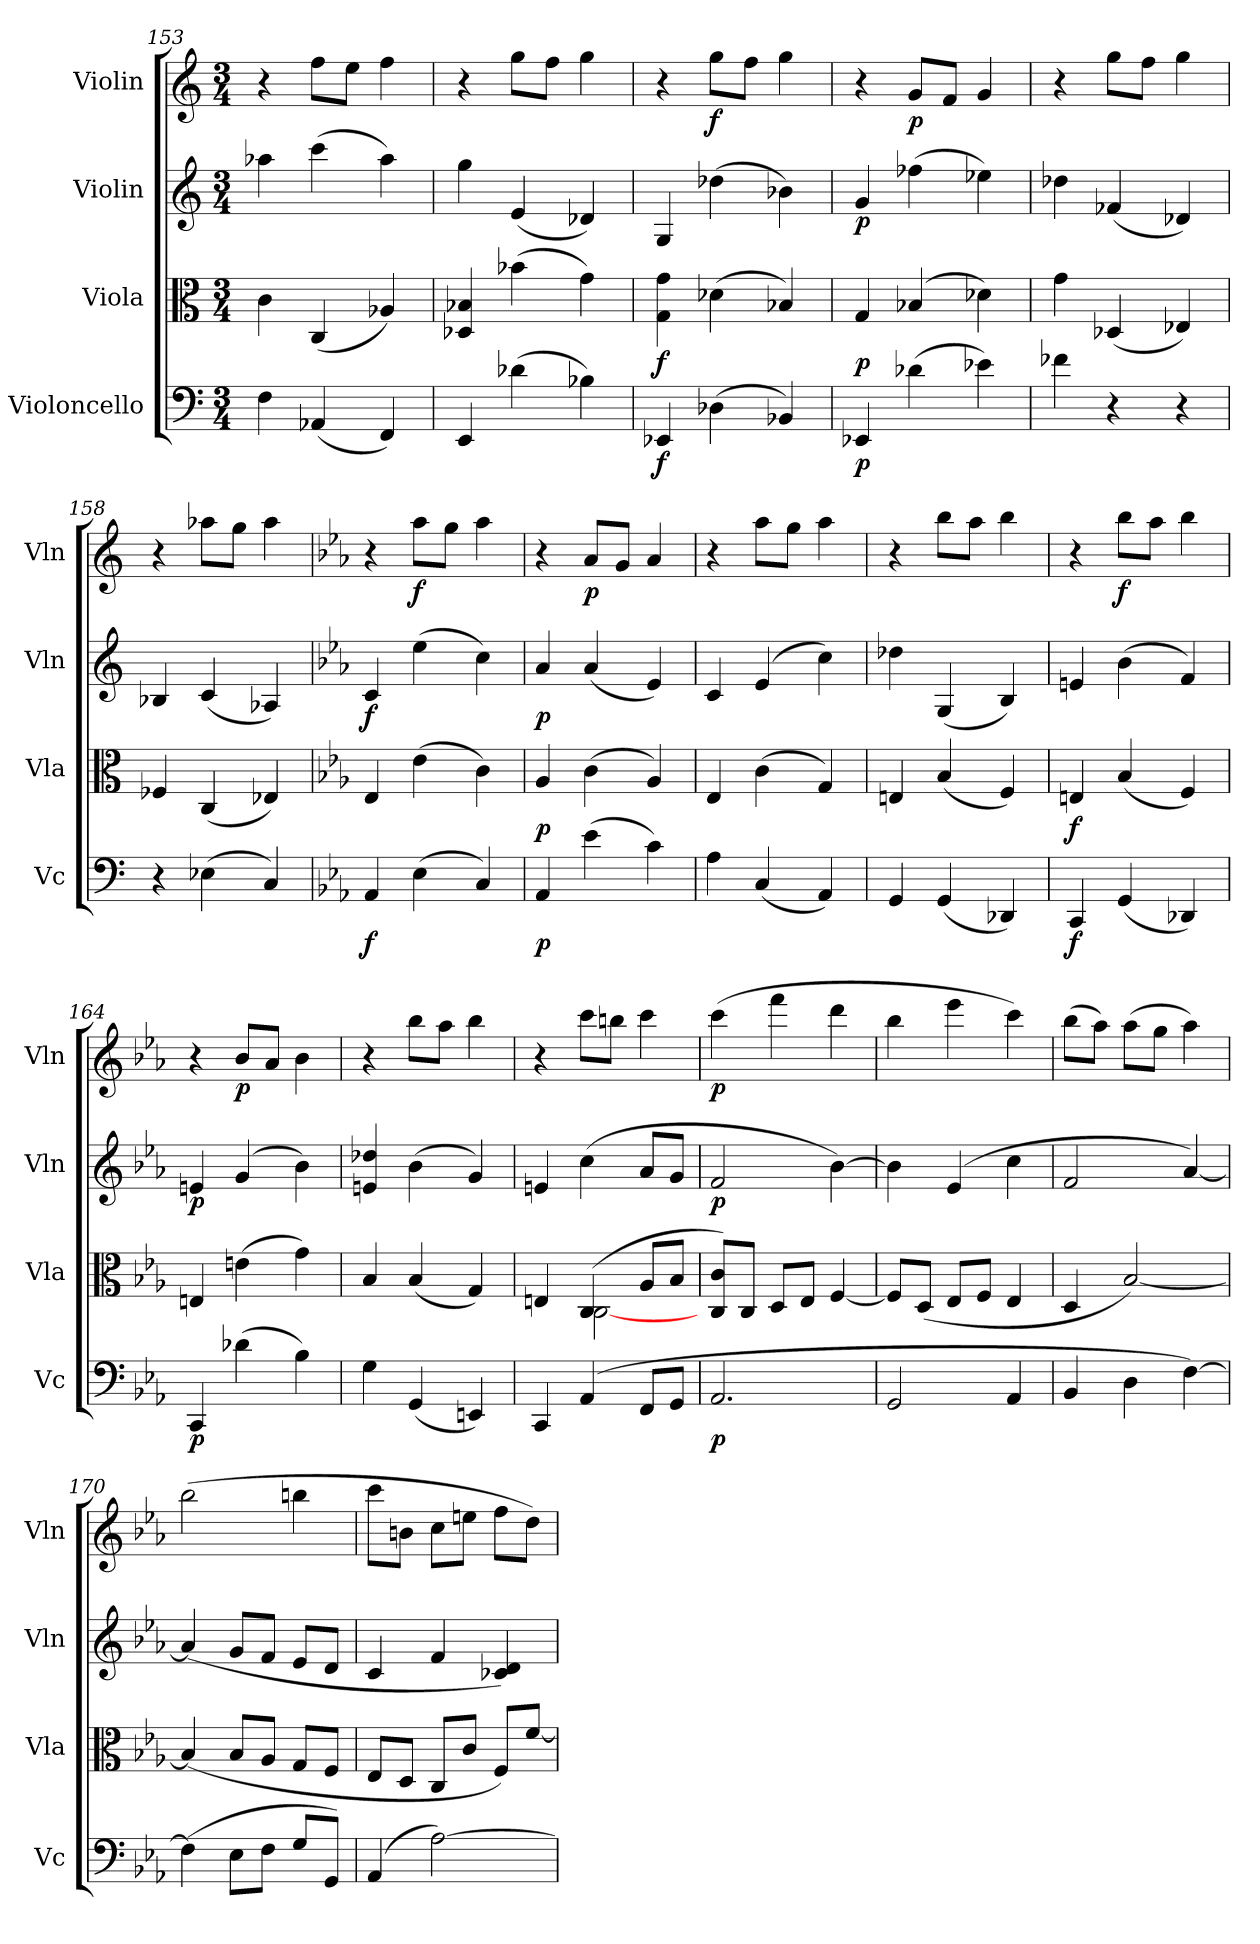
**kern	**dynam	**kern	**dynam	**kern	**dynam	**kern	**dynam
*part4	*part4	*part3	*part3	*part2	*part2	*part1	*part1
*staff4	*staff4	*staff3	*staff3	*staff2	*staff2	*staff1	*staff1
*I"Violoncello	*	*I"Viola	*	*I"Violin	*	*I"Violin	*
*I'Vc	*	*I'Vla	*	*I'Vln	*	*I'Vln	*
*clefF4	*	*clefC3	*	*clefG2	*	*clefG2	*
*k[]	*	*k[]	*	*k[]	*	*k[]	*
*M3/4	*	*M3/4	*	*M3/4	*	*M3/4	*
=153	=153	=153	=153	=153	=153	=153	=153
4F	.	4c	.	4aa-X	.	4r	.
(4AA-X	.	(4C	.	(4ccc	.	8ff\L	.
.	.	.	.	.	.	8ee\J	.
4FF)	.	4A-X)	.	4aa-)	.	4ff	.
=154	=154	=154	=154	=154	=154	=154	=154
4EE	.	4D-X 4B-X	.	4gg	.	4r	.
(4d-X	.	(4b-X	.	(4e	.	8gg\L	.
.	.	.	.	.	.	8ff\J	.
4B-X)	.	4g)	.	4d-X)	.	4gg	.
=155	=155	=155	=155	=155	=155	=155	=155
4EE-X	f	4G 4g	f	4G	.	4r	.
(4D-X	.	(4d-X	.	(4dd-X	.	8gg\L	f
.	.	.	.	.	.	8ff\J	.
4BB-X)	.	4B-X)	.	4b-X)	.	4gg	.
=156	=156	=156	=156	=156	=156	=156	=156
4EE-X	p	4G	p	4g	p	4r	.
(4d-X	.	(4B-X	.	(4ff-X	.	8g/L	p
.	.	.	.	.	.	8f/J	.
4e-X)	.	4d-X)	.	4ee-X)	.	4g	.
=157	=157	=157	=157	=157	=157	=157	=157
4f-X	.	4g	.	4dd-X	.	4r	.
4r	.	(4D-X	.	(4f-X	.	8gg\L	.
.	.	.	.	.	.	8ff\J	.
4r	.	4E-X)	.	4d-X)	.	4gg	.
=158	=158	=158	=158	=158	=158	=158	=158
4r	.	4F-X	.	4B-X	.	4r	.
(4E-X	.	(4C	.	(4c	.	8aa-X\L	.
.	.	.	.	.	.	8gg\J	.
4C)	.	4E-X)	.	4A-X)	.	4aa-	.
=159	=159	=159	=159	=159	=159	=159	=159
*k[b-e-a-]	*	*k[b-e-a-]	*	*k[b-e-a-]	*	*k[b-e-a-]	*
4AA-	f	4E-	.	4c	f	4r	.
(4E-	.	(4e-	.	(4ee-	.	8aa-\L	f
.	.	.	.	.	.	8gg\J	.
4C)	.	4c)	.	4cc)	.	4aa-	.
=160	=160	=160	=160	=160	=160	=160	=160
4AA-	p	4A-	p	4a-	p	4r	.
(4e-	.	(4c	.	(4a-	.	8a-/L	p
.	.	.	.	.	.	8g/J	.
4c)	.	4A-)	.	4e-)	.	4a-	.
=161	=161	=161	=161	=161	=161	=161	=161
4A-	.	4E-	.	4c	.	4r	.
(4C	.	(4c	.	(4e-	.	8aa-\L	.
.	.	.	.	.	.	8gg\J	.
4AA-)	.	4G)	.	4cc)	.	4aa-	.
=162	=162	=162	=162	=162	=162	=162	=162
4GG	.	4En	.	4dd-X	.	4r	.
(4GG	.	(4B-	.	(4G	.	8bb-\L	.
.	.	.	.	.	.	8aa-\J	.
4DD-X)	.	4F)	.	4B-)	.	4bb-	.
=163	=163	=163	=163	=163	=163	=163	=163
4CC	f	4En	f	4en	.	4r	.
(4GG	.	(4B-	.	(4b-	.	8bb-\L	f
.	.	.	.	.	.	8aa-\J	.
4DD-X)	.	4F)	.	4f)	.	4bb-	.
=164	=164	=164	=164	=164	=164	=164	=164
4CC	p	4En	.	4en	p	4r	.
(4d-X	.	(4en	.	(4g	.	8b-/L	p
.	.	.	.	.	.	8a-/J	.
4B-)	.	4g)	.	4b-)	.	4b-	.
=165	=165	=165	=165	=165	=165	=165	=165
4G	.	4B-	.	4en 4dd-X	.	4r	.
(4GG	.	(4B-	.	(4b-	.	8bb-\L	.
.	.	.	.	.	.	8aa-\J	.
4EEn)	.	4G)	.	4g)	.	4bb-	.
=166	=166	=166	=166	=166	=166	=166	=166
*	*	*^	*	*	*	*	*
4CC	.	4En	4ryy	.	4en	.	4r	.
(4AA-	.	(4C	[2C	.	(4cc	.	8ccc\L	.
.	.	.	.	.	.	.	8bbn\J	.
8FF/L	.	8A-/L	.	.	8a-/L	.	4ccc	.
8GG/J	.	8B-/J	.	.	8g/J	.	.	.
*	*	*v	*v	*	*	*	*	*
=167	=167	=167	=167	=167	=167	=167	=167
2.AA-	p	8C/ 8c/L)	.	2f	p	(4ccc	p
.	.	8C/J	.	.	.	.	.
.	.	8D/L	.	.	.	4fff	.
.	.	8E-/J	.	.	.	.	.
.	.	[4F	.	[4b-)	.	4ddd	.
=168	=168	=168	=168	=168	=168	=168	=168
2GG	.	8F/L]	.	4b-]	.	4bb-	.
.	.	(8D/J	.	.	.	.	.
.	.	8E-/L	.	(4e-	.	4eee-	.
.	.	8F/J	.	.	.	.	.
4AA-	.	4E-	.	4cc	.	4ccc)	.
=169	=169	=169	=169	=169	=169	=169	=169
4BB-	.	4D	.	2f	.	(8bb-\L	.
.	.	.	.	.	.	8aa-\J)	.
4D	.	[2B-)	.	.	.	(8aa-\L	.
.	.	.	.	.	.	8gg\J	.
[4F)	.	.	.	[4a-)	.	4aa-)	.
=170	=170	=170	=170	=170	=170	=170	=170
(4F]	.	(4B-]	.	(4a-]	.	(2bb-	.
8E-\L	.	8B-/L	.	8g/L	.	.	.
8F\J	.	8A-/J	.	8f/J	.	.	.
8G/L	.	8G/L	.	8e-/L	.	4bbn	.
8GG/J)	.	8F/J	.	8d/J	.	.	.
=171	=171	=171	=171	=171	=171	=171	=171
(4AA-	.	8E-/L	.	4c	.	8ccc\L	.
.	.	8D/J	.	.	.	8bn\J	.
[2A-)	.	8C/L	.	4f	.	8cc\L	.
.	.	8c/J	.	.	.	8een\J	.
.	.	8F/L)	.	4c-X 4d)	.	8ff\L	.
.	.	[8f/J	.	.	.	8dd\J)	.
=	=	=	=	=	=	=	=
*-	*-	*-	*-	*-	*-	*-	*-
